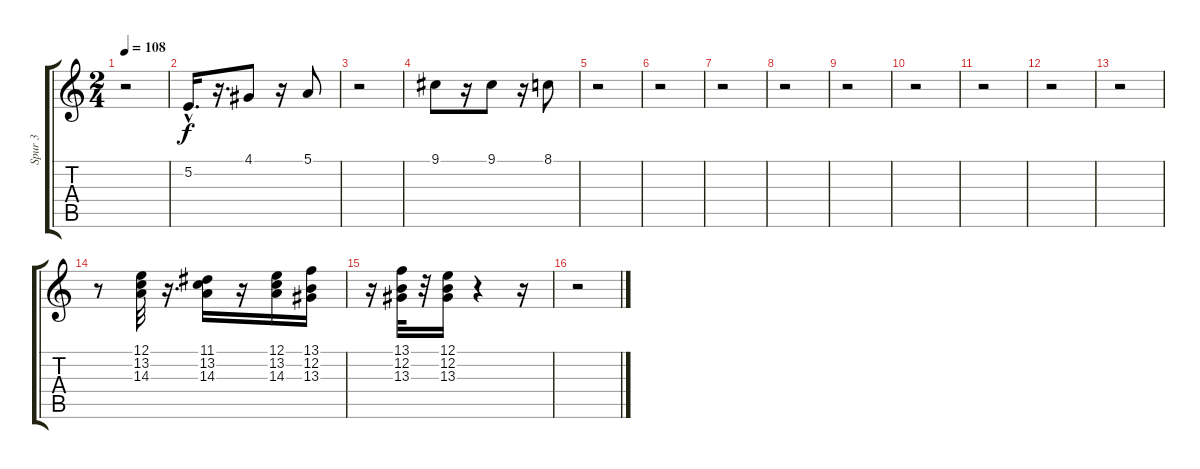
\track ("Spur 3" "Spur 3") {instrument trumpet}
\staff {score tabs}
\tuning (E4 B3 G3 D3 A2 E2) {hide}
\ts (2 4)
\tempo 108
\clef g2
\ks c
r.2{dy f instrument trumpet} |
5.2{hac}.16{d} r.16{d} 4.1.8 r.16 5.1.8 |
r.2 |
9.1.8 r.16 9.1.8 r.16 8.1.8 |
r.2 |
r.2 |
r.2 |
r.2 |
r.2 |
r.2 |
r.2 |
r.2 |
r.2 |
r.8 (12.1 13.2 14.3).32 r.16{d} (11.1 13.2 14.3).16 r.16 (12.1 13.2 14.3).16 (13.1 12.2 13.3).16 |
r.16 (13.1 12.2 13.3).32 r.32 (12.1 12.2 13.3).16 r.4 r.16 |
r.2
